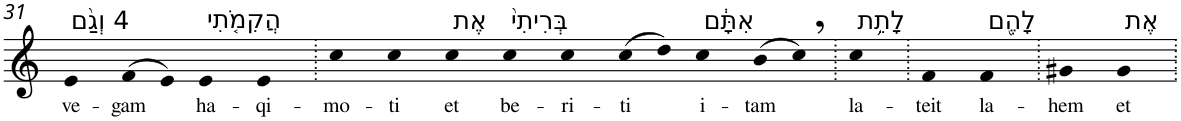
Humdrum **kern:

**kern	**text
*part1	*part1
*staff1	*staff1
*I"Piano	*
*I'Pno	*
!!LO:PB:g=z
*clefG2	*
*k[]	*
=31	=31
!LO:TX:a:t=4 וְגַ֨ם	!
!	!LO:LY:b
4e	ve-
!	!LO:LY:b
(>8f	-gam
8e)	.
!LO:TX:a:t=הֲקִמֹ֤תִי	!
!	!LO:LY:b
4e	ha-
!	!LO:LY:b
4e	-qi-
=32.	=32.
!	!LO:LY:b
4cc	-mo-
!	!LO:LY:b
4cc	-ti
!LO:TX:a:t=אֶת	!
!	!LO:LY:b
4cc	et
!LO:TX:a:t=בְּרִיתִי֙	!
!	!LO:LY:b
4cc	be-
!	!LO:LY:b
4cc	-ri-
!	!LO:LY:b
(>8cc	-ti
8dd)	.
!LO:TX:a:t=אִתָּ֔ם	!
!	!LO:LY:b
4cc	i-
!	!LO:LY:b
(>8b	-tam
8cc,)	.
=33.	=33.
!LO:TX:a:t=לָתֵ֥ת	!
!	!LO:LY:b
4cc	la-
=34.	=34.
!	!LO:LY:b
4f	-teit
!LO:TX:a:t=לָהֶ֖ם	!
!	!LO:LY:b
4f	la-
=35.	=35.
!	!LO:LY:b
4g#X	-hem
!LO:TX:a:t=אֶת	!
!	!LO:LY:b
4g#	et
=.	=.
*-	*-
